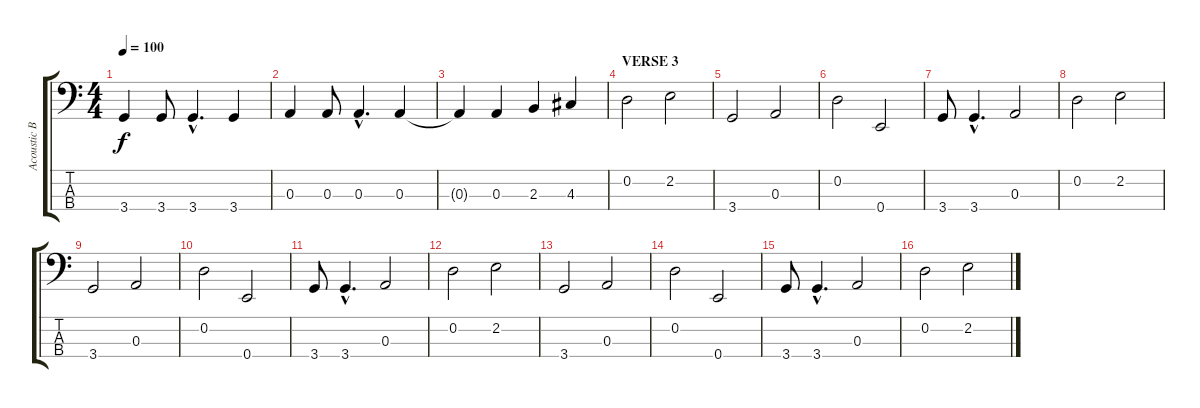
\track ("Acoustic Bass" "Acoustic B") {instrument acousticbass}
\staff {score tabs}
\tuning (G2 D2 A1 E1) {hide}
\ts (4 4)
\tempo 100
\clef f4
\ks c
3.4.4{dy f} 3.4.8 3.4{hac}.4{d} 3.4.4 |
0.3.4 0.3.8 0.3{hac}.4{d} 0.3.4 |
0.3{t}.4 0.3.4 2.3.4 4.3.4 |
\section ("" "VERSE 3")
0.2.2 2.2.2 |
3.4.2 0.3.2 |
0.2.2 0.4.2 |
3.4.8 3.4{hac}.4{d} 0.3.2 |
0.2.2 2.2.2 |
3.4.2 0.3.2 |
0.2.2 0.4.2 |
3.4.8 3.4{hac}.4{d} 0.3.2 |
0.2.2 2.2.2 |
3.4.2 0.3.2 |
0.2.2 0.4.2 |
3.4.8 3.4{hac}.4{d} 0.3.2 |
0.2.2 2.2.2
